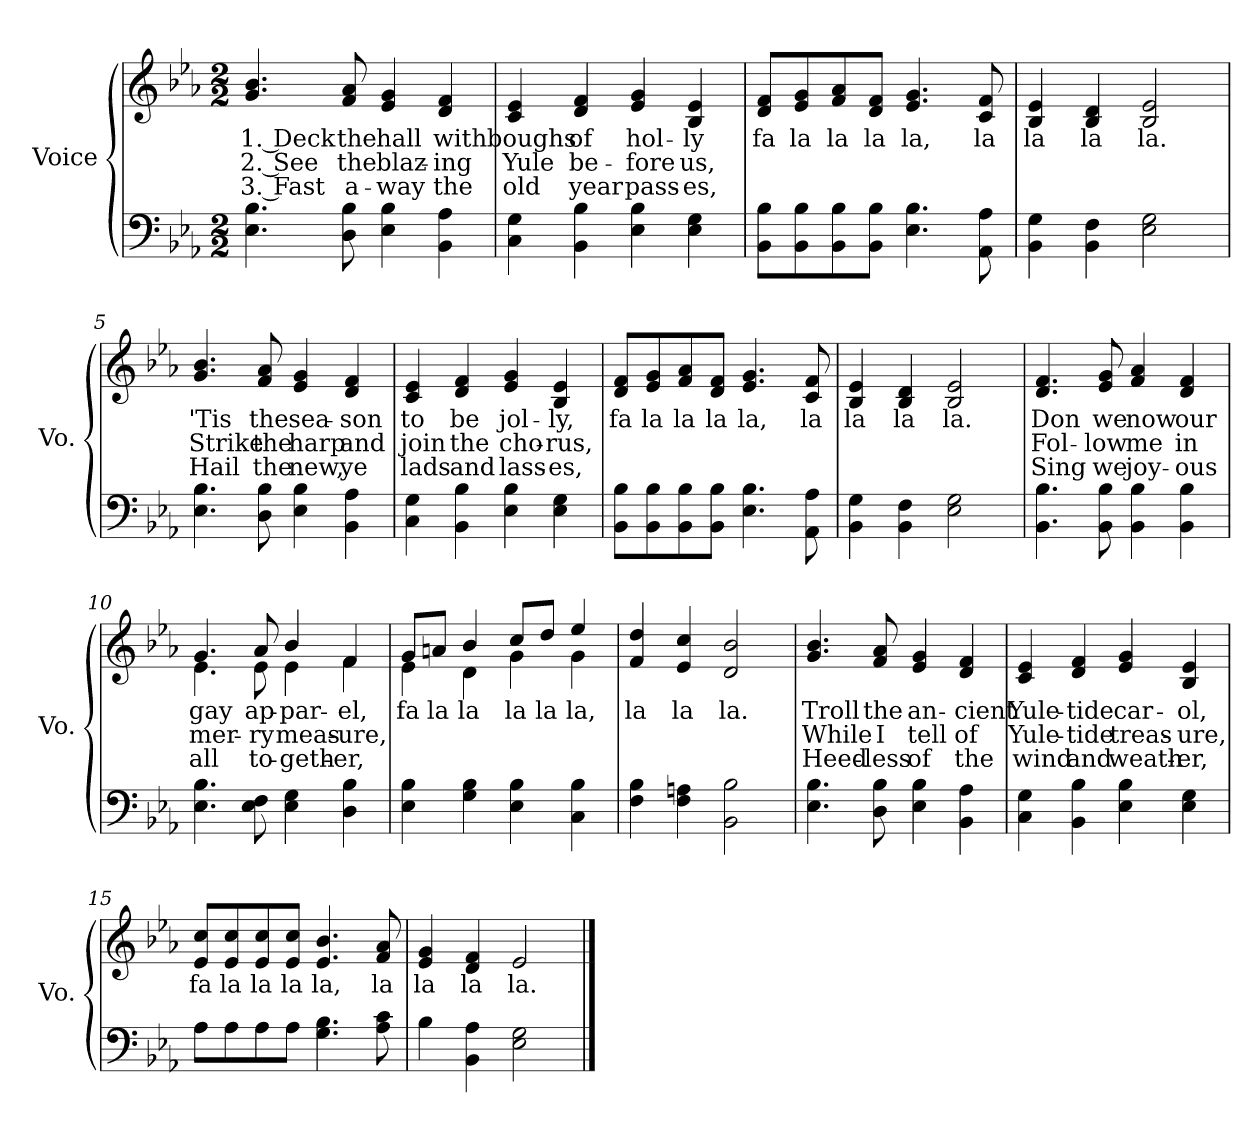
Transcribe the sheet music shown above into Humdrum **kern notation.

**kern	**kern	**text	**text	**text
*part1	*part1	*part1	*part1	*part1
*staff2	*staff1	*staff1	*staff1	*staff1
*I"Voice	*	*	*	*
*I'Vo.	*	*	*	*
*clefF4	*clefG2	*	*	*
*k[b-e-a-]	*k[b-e-a-]	*	*	*
*E-:	*E-:	*	*	*
*M2/2	*M2/2	*	*	*
*MM152	*MM152	*	*	*
=1	=1	=1	=1	=1
!	!	!LO:LY:b	!LO:LY:b	!LO:LY:b
4.E-\ 4.B-\	4.g/ 4.b-/	1. Deck	2. See	3. Fast
!	!	!LO:LY:b	!LO:LY:b	!LO:LY:b
8D\ 8B-\	8f/ 8a-/	the	the	a-
!	!	!LO:LY:b	!LO:LY:b	!LO:LY:b
4E-\ 4B-\	4e-/ 4g/	hall	blaz-	-way
!	!	!LO:LY:b	!LO:LY:b	!LO:LY:b
4BB-\ 4A-\	4d/ 4f/	with	-ing	the
=2	=2	=2	=2	=2
!	!	!LO:LY:b	!LO:LY:b	!LO:LY:b
4C\ 4G\	4c/ 4e-/	boughs	Yule	old
!	!	!LO:LY:b	!LO:LY:b	!LO:LY:b
4BB-\ 4B-\	4d/ 4f/	of	be-	year
!	!	!LO:LY:b	!LO:LY:b	!LO:LY:b
4E-\ 4B-\	4e-/ 4g/	hol-	-fore	pass-
!	!	!LO:LY:b	!LO:LY:b	!LO:LY:b
4E-\ 4G\	4B-/ 4e-/	-ly	us,	-es,
=3	=3	=3	=3	=3
!	!	!LO:LY:b	!	!
8BB-\ 8B-\L	8d/ 8f/L	fa	.	.
!	!	!LO:LY:b	!	!
8BB-\ 8B-\	8e-/ 8g/	la	.	.
!	!	!LO:LY:b	!	!
8BB-\ 8B-\	8f/ 8a-/	la	.	.
!	!	!LO:LY:b	!	!
8BB-\ 8B-\J	8d/ 8f/J	la	.	.
!	!	!LO:LY:b	!	!
4.E-\ 4.B-\	4.e-/ 4.g/	la,	.	.
!	!	!LO:LY:b	!	!
8AA-\ 8A-\	8c/ 8f/	la	.	.
=4	=4	=4	=4	=4
!	!	!LO:LY:b	!	!
4BB-\ 4G\	4B-/ 4e-/	la	.	.
!	!	!LO:LY:b	!	!
4BB-\ 4F\	4B-/ 4d/	la	.	.
!	!	!LO:LY:b	!	!
2E-\ 2G\	2B-/ 2e-/	la.	.	.
!!LO:LB:g=z
=5	=5	=5	=5	=5
!	!	!LO:LY:b	!LO:LY:b	!LO:LY:b
4.E-\ 4.B-\	4.g/ 4.b-/	'Tis	Strike	Hail
!	!	!LO:LY:b	!LO:LY:b	!LO:LY:b
8D\ 8B-\	8f/ 8a-/	the	the	the
!	!	!LO:LY:b	!LO:LY:b	!LO:LY:b
4E-\ 4B-\	4e-/ 4g/	sea-	harp	new,
!	!	!LO:LY:b	!LO:LY:b	!LO:LY:b
4BB-\ 4A-\	4d/ 4f/	-son	and	ye
=6	=6	=6	=6	=6
!	!	!LO:LY:b	!LO:LY:b	!LO:LY:b
4C\ 4G\	4c/ 4e-/	to	join	lads
!	!	!LO:LY:b	!LO:LY:b	!LO:LY:b
4BB-\ 4B-\	4d/ 4f/	be	the	and
!	!	!LO:LY:b	!LO:LY:b	!LO:LY:b
4E-\ 4B-\	4e-/ 4g/	jol-	cho-	lass-
!	!	!LO:LY:b	!LO:LY:b	!LO:LY:b
4E-\ 4G\	4B-/ 4e-/	-ly,	-rus,	-es,
=7	=7	=7	=7	=7
!	!	!LO:LY:b	!	!
8BB-\ 8B-\L	8d/ 8f/L	fa	.	.
!	!	!LO:LY:b	!	!
8BB-\ 8B-\	8e-/ 8g/	la	.	.
!	!	!LO:LY:b	!	!
8BB-\ 8B-\	8f/ 8a-/	la	.	.
!	!	!LO:LY:b	!	!
8BB-\ 8B-\J	8d/ 8f/J	la	.	.
!	!	!LO:LY:b	!	!
4.E-\ 4.B-\	4.e-/ 4.g/	la,	.	.
!	!	!LO:LY:b	!	!
8AA-\ 8A-\	8c/ 8f/	la	.	.
=8	=8	=8	=8	=8
!	!	!LO:LY:b	!	!
4BB-\ 4G\	4B-/ 4e-/	la	.	.
!	!	!LO:LY:b	!	!
4BB-\ 4F\	4B-/ 4d/	la	.	.
!	!	!LO:LY:b	!	!
2E-\ 2G\	2B-/ 2e-/	la.	.	.
!!LO:LB:g=z
=9	=9	=9	=9	=9
!	!	!LO:LY:b	!LO:LY:b	!LO:LY:b
4.BB-\ 4.B-\	4.d/ 4.f/	Don	Fol-	Sing
!	!	!LO:LY:b	!LO:LY:b	!LO:LY:b
8BB-\ 8B-\	8e-/ 8g/	we	-low	we
!	!	!LO:LY:b	!LO:LY:b	!LO:LY:b
4BB-\ 4B-\	4f/ 4a-/	now	me	joy-
!	!	!LO:LY:b	!LO:LY:b	!LO:LY:b
4BB-\ 4B-\	4d/ 4f/	our	in	-ous
=10	=10	=10	=10	=10
!	!	!LO:LY:b	!LO:LY:b	!LO:LY:b
*	*^	*	*	*
4.E-\ 4.B-\	4.g/	4.e-\	gay	mer-	all
!	!	!	!LO:LY:b	!LO:LY:b	!LO:LY:b
8E-\ 8F\	8a-/	8e-\	ap-	-ry	to-
!	!	!	!LO:LY:b	!LO:LY:b	!LO:LY:b
4E-\ 4G\	4b-/	4e-\	-par-	meas-	-geth-
!	!	!	!LO:LY:b	!LO:LY:b	!LO:LY:b
4D\ 4B-\	4f/	4f\	-el,	-ure,	-er,
=11	=11	=11	=11	=11	=11
!	!	!	!LO:LY:b	!	!
4E-\ 4B-\	8g/L	4e-\	fa	.	.
!	!	!	!LO:LY:b	!	!
.	8an/J	.	la	.	.
!	!	!	!LO:LY:b	!	!
4G\ 4B-\	4b-/	4d\	la	.	.
!	!	!	!LO:LY:b	!	!
4E-\ 4B-\	8cc/L	4g\	la	.	.
!	!	!	!LO:LY:b	!	!
.	8dd/J	.	la	.	.
!	!	!	!LO:LY:b	!	!
4C\ 4B-\	4ee-/	4g\	la,	.	.
=12	=12	=12	=12	=12	=12
!	!	!	!LO:LY:b	!	!
*	*v	*v	*	*	*
4F\ 4B-\	4f/ 4dd/	la	.	.
!	!	!LO:LY:b	!	!
4F\ 4An\	4e-/ 4cc/	la	.	.
!	!	!LO:LY:b	!	!
2BB-\ 2B-\	2d/ 2b-/	la.	.	.
!!LO:LB:g=z
=13	=13	=13	=13	=13
!	!	!LO:LY:b	!LO:LY:b	!LO:LY:b
4.E-\ 4.B-\	4.g/ 4.b-/	Troll	While	Heed-
!	!	!LO:LY:b	!LO:LY:b	!LO:LY:b
8D\ 8B-\	8f/ 8a-/	the	I	-less
!	!	!LO:LY:b	!LO:LY:b	!LO:LY:b
4E-\ 4B-\	4e-/ 4g/	an-	tell	of
!	!	!LO:LY:b	!LO:LY:b	!LO:LY:b
4BB-\ 4A-\	4d/ 4f/	-cient	of	the
=14	=14	=14	=14	=14
!	!	!LO:LY:b	!LO:LY:b	!LO:LY:b
4C\ 4G\	4c/ 4e-/	Yule-	Yule-	wind
!	!	!LO:LY:b	!LO:LY:b	!LO:LY:b
4BB-\ 4B-\	4d/ 4f/	-tide	-tide	and
!	!	!LO:LY:b	!LO:LY:b	!LO:LY:b
4E-\ 4B-\	4e-/ 4g/	car-	treas-	weath-
!	!	!LO:LY:b	!LO:LY:b	!LO:LY:b
4E-\ 4G\	4B-/ 4e-/	-ol,	-ure,	-er,
=15	=15	=15	=15	=15
!	!	!LO:LY:b	!	!
8A-\L	8e-/ 8cc/L	fa	.	.
!	!	!LO:LY:b	!	!
8A-\	8e-/ 8cc/	la	.	.
!	!	!LO:LY:b	!	!
8A-\	8e-/ 8cc/	la	.	.
!	!	!LO:LY:b	!	!
8A-\J	8e-/ 8cc/J	la	.	.
!	!	!LO:LY:b	!	!
4.G\ 4.B-\	4.e-/ 4.b-/	la,	.	.
!	!	!LO:LY:b	!	!
8A-\ 8c\	8f/ 8a-/	la	.	.
=16	=16	=16	=16	=16
!	!	!LO:LY:b	!	!
4B-\	4e-/ 4g/	la	.	.
!	!	!LO:LY:b	!	!
4BB-\ 4A-\	4d/ 4f/	la	.	.
!	!	!LO:LY:b	!	!
2E-\ 2G\	2e-/	la.	.	.
==	==	==	==	==
*-	*-	*-	*-	*-
